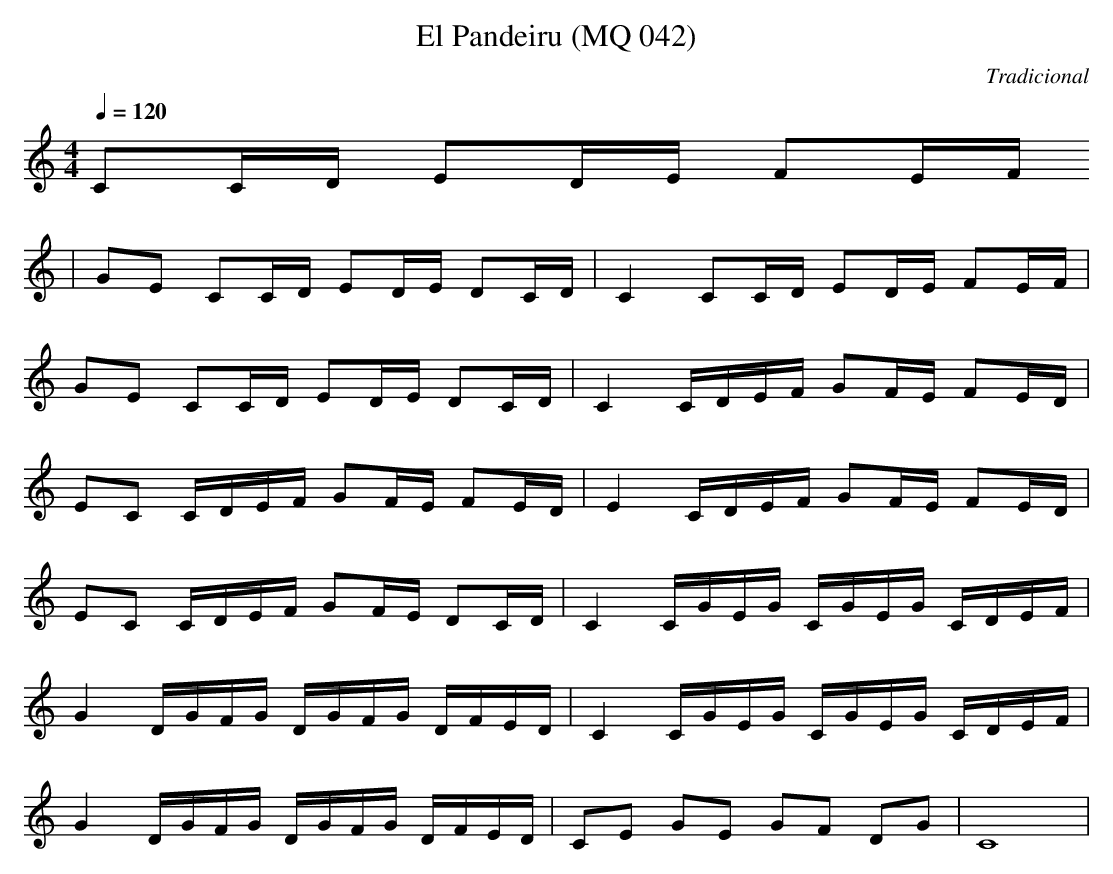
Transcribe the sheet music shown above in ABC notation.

X:1
T:El Pandeiru (MQ 042)
C:Tradicional
M:4/4
L:1/8
Q:1/4=120
K:C
CC/D/ ED/E/ FE/F/
|GE CC/D/ ED/E/ DC/D/|C2 CC/D/ ED/E/ FE/F/|
GE CC/D/ ED/E/ DC/D/|C2 C/D/E/F/ GF/E/ FE/D/|
EC C/D/E/F/ GF/E/ FE/D/|E2 C/D/E/F/ GF/E/ FE/D/|
EC C/D/E/F/ GF/E/ DC/D/|C2 C/G/E/G/ C/G/E/G/ C/D/E/F/|
G2 D/G/F/G/ D/G/F/G/ D/F/E/D/|C2 C/G/E/G/ C/G/E/G/ C/D/E/F/|
G2 D/G/F/G/ D/G/F/G/ D/F/E/D/|CE GE GF DG|C8|
